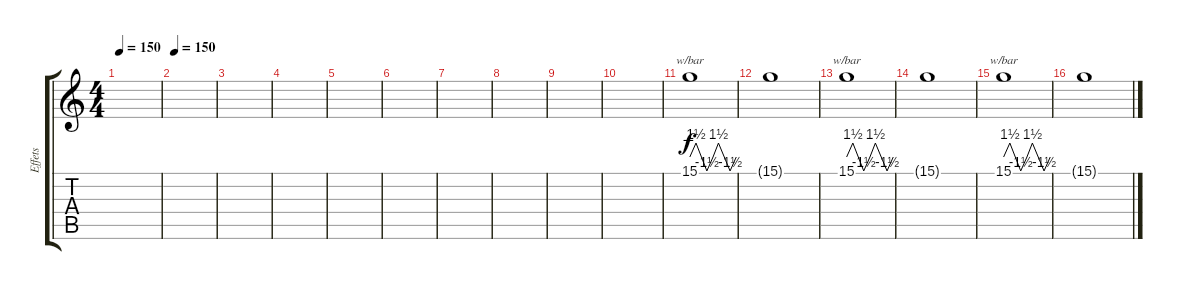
\track ("Effets" "Effets") {instrument tremolostrings}
\staff {score tabs}
\tuning (E4 B3 G3 D3 A2 E2) {hide}
\ts (4 4)
\tempo 150
\clef g2
\ks c
|
\tempo 150
|
|
|
|
|
|
|
|
|
15.1.1{tbe (custom default 0 0 8 6 22 -6 30 0 37 6 52 -6 60 0) instrument bassoon} |
15.1{t}.1 |
15.1.1{tbe (custom default 0 0 8 6 22 -6 30 0 37 6 52 -6 60 0) instrument bassoon} |
15.1{t}.1 |
15.1.1{tbe (custom default 0 0 8 6 22 -6 30 0 37 6 52 -6 60 0) instrument bassoon} |
15.1{t}.1
